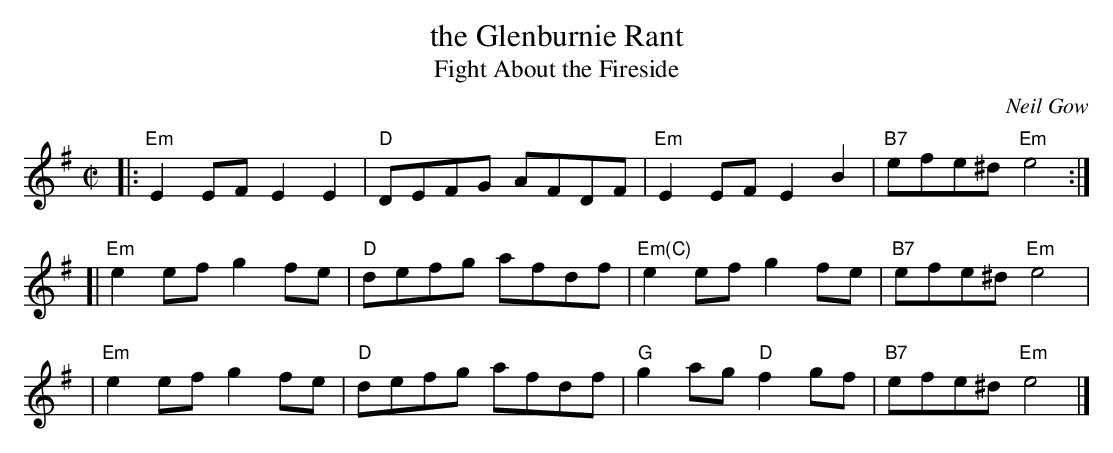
X:1
T: the Glenburnie Rant
T: Fight About the Fireside
C: Neil Gow
M: C|
L: 1/8
K: Em
|: "Em"E2EF E2E2 | "D"DEFG AFDF | "Em"E2EF    E2B2 | "B7"efe^d "Em"e4 :|
[| "Em"e2ef g2fe | "D"defg afdf | "Em(C)"e2ef g2fe | "B7"efe^d "Em"e4 |
|  "Em"e2ef g2fe | "D"defg afdf | "G"g2ag  "D"f2gf | "B7"efe^d "Em"e4 |]
